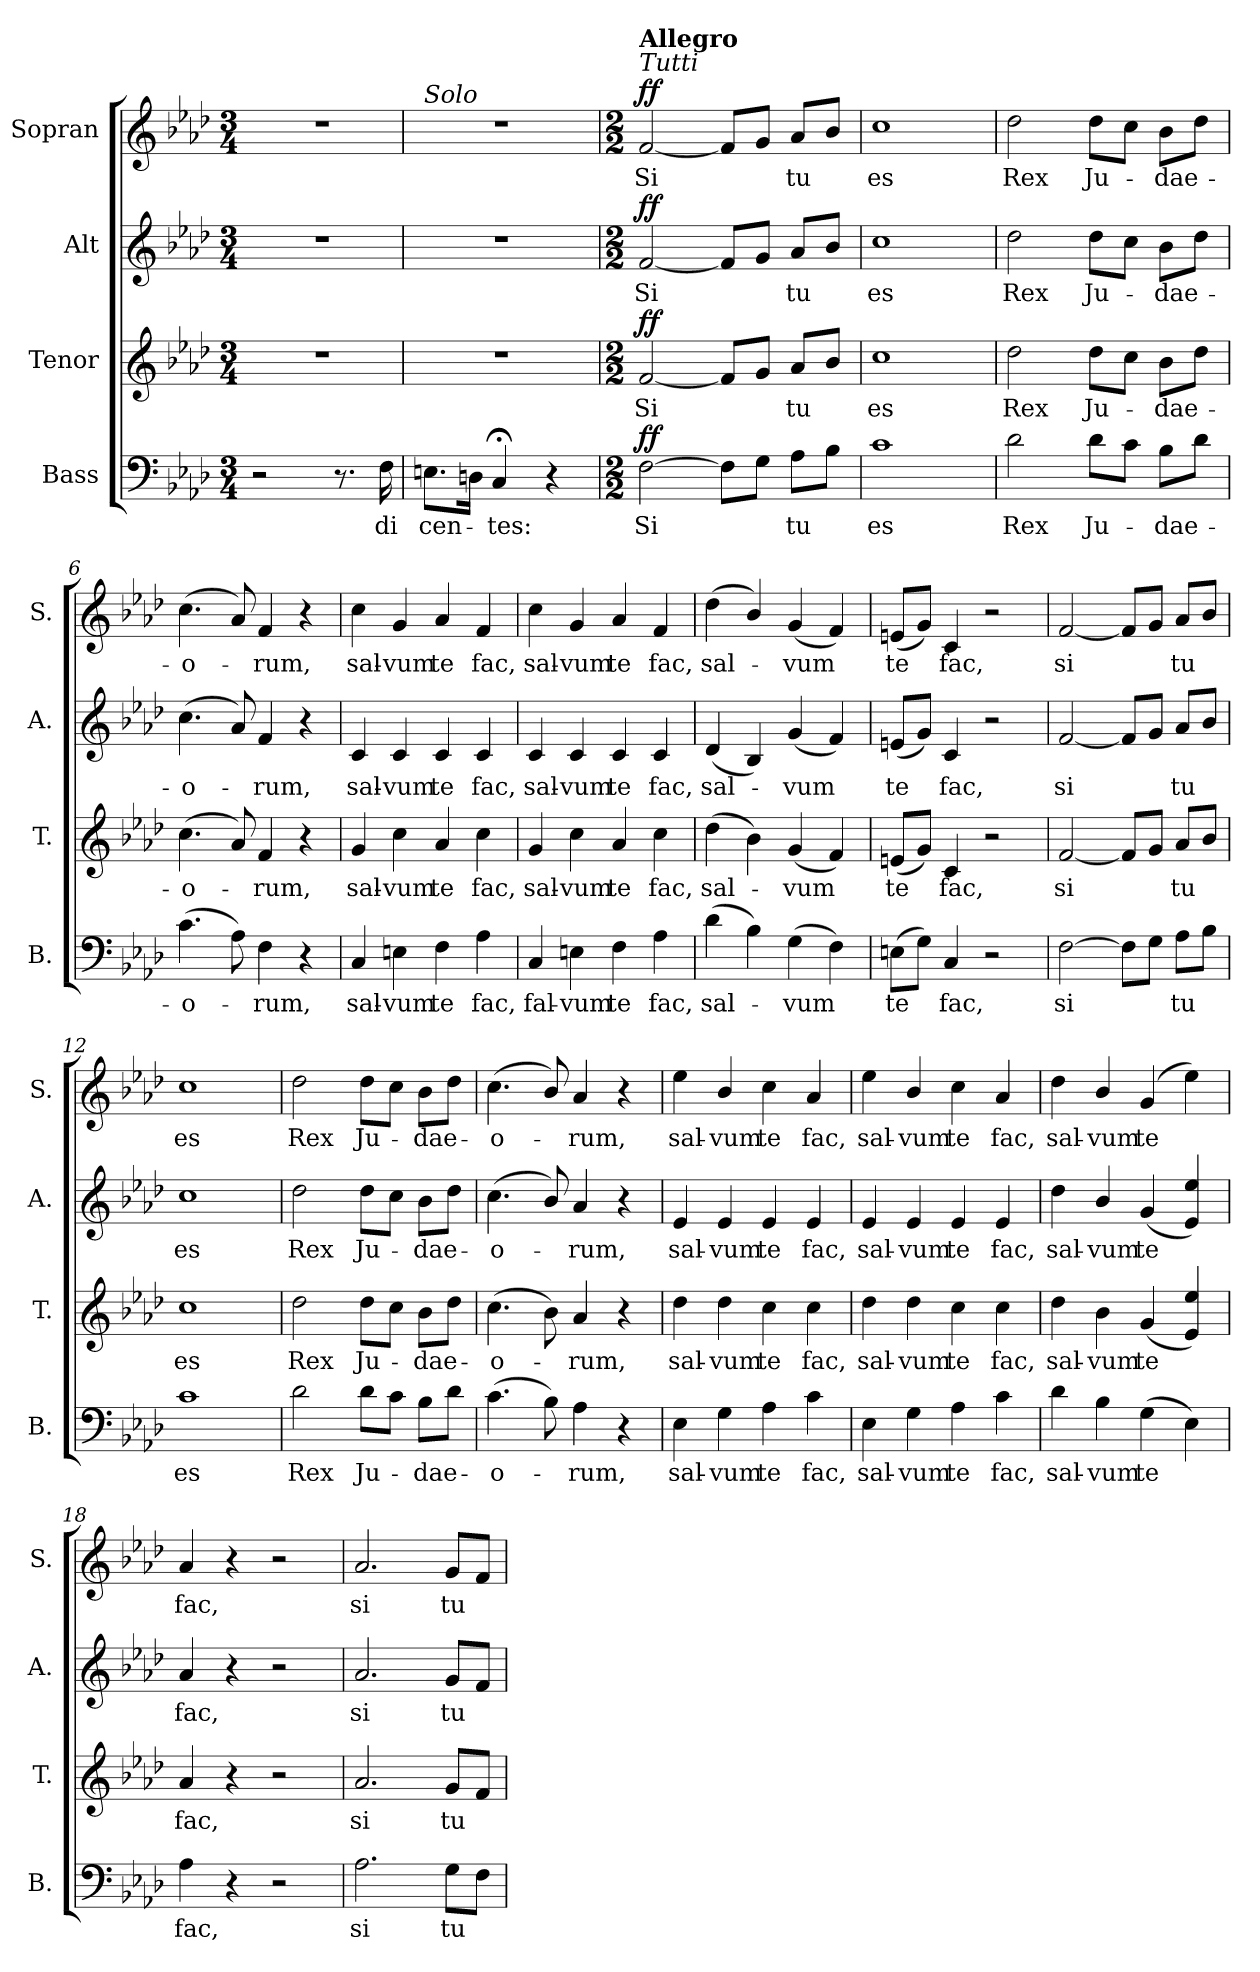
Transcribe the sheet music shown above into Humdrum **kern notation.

**kern	**text	**dynam	**kern	**text	**dynam	**kern	**text	**dynam	**kern	**text	**dynam
*part4	*part4	*part4	*part3	*part3	*part3	*part2	*part2	*part2	*part1	*part1	*part1
*staff4	*staff4	*staff4	*staff3	*staff3	*staff3	*staff2	*staff2	*staff2	*staff1	*staff1	*staff1
*I"Bass	*	*	*I"Tenor	*	*	*I"Alt	*	*	*I"Sopran	*	*
*I'B.	*	*	*I'T.	*	*	*I'A.	*	*	*I'S.	*	*
*clefF4	*	*	*clefG2	*	*	*clefG2	*	*	*clefG2	*	*
*k[b-e-a-d-]	*	*	*k[b-e-a-d-]	*	*	*k[b-e-a-d-]	*	*	*k[b-e-a-d-]	*	*
*A-:	*	*	*A-:	*	*	*A-:	*	*	*A-:	*	*
*M3/4	*	*	*M3/4	*	*	*M3/4	*	*	*M3/4	*	*
=1	=1	=1	=1	=1	=1	=1	=1	=1	=1	=1	=1
2r	.	.	2.r	.	.	2.r	.	.	2.r	.	.
8.r	.	.	.	.	.	.	.	.	.	.	.
!	!LO:LY:b	!	!	!	!	!	!	!	!	!	!
16F\	di	.	.	.	.	.	.	.	.	.	.
=2	=2	=2	=2	=2	=2	=2	=2	=2	=2	=2	=2
!	!	!	!	!	!	!	!	!	!LO:TX:a:i:t=Solo	!	!
!	!LO:LY:b	!	!	!	!	!	!	!	!	!	!
8.En\L	cen-	.	2.r	.	.	2.r	.	.	2.r	.	.
16Dn\Jk	.	.	.	.	.	.	.	.	.	.	.
!	!LO:LY:b	!	!	!	!	!	!	!	!	!	!
4C;</	-tes:	.	.	.	.	.	.	.	.	.	.
4r	.	.	.	.	.	.	.	.	.	.	.
=3	=3	=3	=3	=3	=3	=3	=3	=3	=3	=3	=3
*M2/2	*	*	*M2/2	*	*	*M2/2	*	*	*M2/2	*	*
!	!	!	!	!	!	!	!	!	!LO:TX:a:i:t=Tutti	!	!
!	!	!	!	!	!	!	!	!	!LO:TX:a:B:t=Allegro	!	!
!	!LO:LY:b	!LO:DY:a	!	!LO:LY:b	!LO:DY:a	!	!LO:LY:b	!LO:DY:a	!	!LO:LY:b	!LO:DY:a
[2F\	Si	ff	[2f/	Si	ff	[2f/	Si	ff	[2f/	Si	ff
8F\L]	.	.	8f/L]	.	.	8f/L]	.	.	8f/L]	.	.
8G\J	.	.	8g/J	.	.	8g/J	.	.	8g/J	.	.
!	!LO:LY:b	!	!	!LO:LY:b	!	!	!LO:LY:b	!	!	!LO:LY:b	!
8A-\L	tu	.	8a-/L	tu	.	8a-/L	tu	.	8a-/L	tu	.
8B-\J	.	.	8b-/J	.	.	8b-/J	.	.	8b-/J	.	.
=4	=4	=4	=4	=4	=4	=4	=4	=4	=4	=4	=4
!	!LO:LY:b	!	!	!LO:LY:b	!	!	!LO:LY:b	!	!	!LO:LY:b	!
1c	es	.	1cc	es	.	1cc	es	.	1cc	es	.
=5	=5	=5	=5	=5	=5	=5	=5	=5	=5	=5	=5
!	!LO:LY:b	!	!	!LO:LY:b	!	!	!LO:LY:b	!	!	!LO:LY:b	!
2d-\	Rex	.	2dd-\	Rex	.	2dd-\	Rex	.	2dd-\	Rex	.
!	!LO:LY:b	!	!	!LO:LY:b	!	!	!LO:LY:b	!	!	!LO:LY:b	!
8d-\L	Ju-	.	8dd-\L	Ju-	.	8dd-\L	Ju-	.	8dd-\L	Ju-	.
8c\J	.	.	8cc\J	.	.	8cc\J	.	.	8cc\J	.	.
!	!LO:LY:b	!	!	!LO:LY:b	!	!	!LO:LY:b	!	!	!LO:LY:b	!
8B-\L	-dae-	.	8b-\L	-dae-	.	8b-\L	-dae-	.	8b-\L	-dae-	.
8d-\J	.	.	8dd-\J	.	.	8dd-\J	.	.	8dd-\J	.	.
!!LO:LB:g=z
=6	=6	=6	=6	=6	=6	=6	=6	=6	=6	=6	=6
!	!LO:LY:b	!	!	!LO:LY:b	!	!	!LO:LY:b	!	!	!LO:LY:b	!
(>4.c\	-o-	.	(>4.cc\	-o-	.	(>4.cc\	-o-	.	(>4.cc\	-o-	.
8A-\)	.	.	8a-/)	.	.	8a-/)	.	.	8a-/)	.	.
!	!LO:LY:b	!	!	!LO:LY:b	!	!	!LO:LY:b	!	!	!LO:LY:b	!
4F\	-rum,	.	4f/	-rum,	.	4f/	-rum,	.	4f/	-rum,	.
4r	.	.	4r	.	.	4r	.	.	4r	.	.
=7	=7	=7	=7	=7	=7	=7	=7	=7	=7	=7	=7
!	!LO:LY:b	!	!	!LO:LY:b	!	!	!LO:LY:b	!	!	!LO:LY:b	!
4C/	sal-	.	4g/	sal-	.	4c/	sal-	.	4cc\	sal-	.
!	!LO:LY:b	!	!	!LO:LY:b	!	!	!LO:LY:b	!	!	!LO:LY:b	!
4En\	-vum	.	4cc\	-vum	.	4c/	-vum	.	4g/	-vum	.
!	!LO:LY:b	!	!	!LO:LY:b	!	!	!LO:LY:b	!	!	!LO:LY:b	!
4F\	te	.	4a-/	te	.	4c/	te	.	4a-/	te	.
!	!LO:LY:b	!	!	!LO:LY:b	!	!	!LO:LY:b	!	!	!LO:LY:b	!
4A-\	fac,	.	4cc\	fac,	.	4c/	fac,	.	4f/	fac,	.
=8	=8	=8	=8	=8	=8	=8	=8	=8	=8	=8	=8
!	!LO:LY:b	!	!	!LO:LY:b	!	!	!LO:LY:b	!	!	!LO:LY:b	!
4C/	fal-	.	4g/	sal-	.	4c/	sal-	.	4cc\	sal-	.
!	!LO:LY:b	!	!	!LO:LY:b	!	!	!LO:LY:b	!	!	!LO:LY:b	!
4En\	-vum	.	4cc\	-vum	.	4c/	-vum	.	4g/	-vum	.
!	!LO:LY:b	!	!	!LO:LY:b	!	!	!LO:LY:b	!	!	!LO:LY:b	!
4F\	te	.	4a-/	te	.	4c/	te	.	4a-/	te	.
!	!LO:LY:b	!	!	!LO:LY:b	!	!	!LO:LY:b	!	!	!LO:LY:b	!
4A-\	fac,	.	4cc\	fac,	.	4c/	fac,	.	4f/	fac,	.
=9	=9	=9	=9	=9	=9	=9	=9	=9	=9	=9	=9
!	!LO:LY:b	!	!	!LO:LY:b	!	!	!LO:LY:b	!	!	!LO:LY:b	!
(>4d-\	sal-	.	(>4dd-\	sal-	.	(<4d-/	sal-	.	(>4dd-\	sal-	.
4B-\)	.	.	4b-\)	.	.	4B-/)	.	.	4b-/)	.	.
!	!LO:LY:b	!	!	!LO:LY:b	!	!	!LO:LY:b	!	!	!LO:LY:b	!
(>4G\	-vum	.	(<4g/	-vum	.	(<4g/	-vum	.	(<4g/	-vum	.
4F\)	.	.	4f/)	.	.	4f/)	.	.	4f/)	.	.
=10	=10	=10	=10	=10	=10	=10	=10	=10	=10	=10	=10
!	!LO:LY:b	!	!	!LO:LY:b	!	!	!LO:LY:b	!	!	!LO:LY:b	!
(>8En\L	te	.	(<8en/L	te	.	(<8en/L	te	.	(<8en/L	te	.
8G\J)	.	.	8g/J)	.	.	8g/J)	.	.	8g/J)	.	.
!	!LO:LY:b	!	!	!LO:LY:b	!	!	!LO:LY:b	!	!	!LO:LY:b	!
4C/	fac,	.	4c/	fac,	.	4c/	fac,	.	4c/	fac,	.
2r	.	.	2r	.	.	2r	.	.	2r	.	.
!!LO:LB:g=z
=11	=11	=11	=11	=11	=11	=11	=11	=11	=11	=11	=11
!	!LO:LY:b	!	!	!LO:LY:b	!	!	!LO:LY:b	!	!	!LO:LY:b	!
[2F\	si	.	[2f/	si	.	[2f/	si	.	[2f/	si	.
8F\L]	.	.	8f/L]	.	.	8f/L]	.	.	8f/L]	.	.
8G\J	.	.	8g/J	.	.	8g/J	.	.	8g/J	.	.
!	!LO:LY:b	!	!	!LO:LY:b	!	!	!LO:LY:b	!	!	!LO:LY:b	!
8A-\L	tu	.	8a-/L	tu	.	8a-/L	tu	.	8a-/L	tu	.
8B-\J	.	.	8b-/J	.	.	8b-/J	.	.	8b-/J	.	.
=12	=12	=12	=12	=12	=12	=12	=12	=12	=12	=12	=12
!	!LO:LY:b	!	!	!LO:LY:b	!	!	!LO:LY:b	!	!	!LO:LY:b	!
1c	es	.	1cc	es	.	1cc	es	.	1cc	es	.
=13	=13	=13	=13	=13	=13	=13	=13	=13	=13	=13	=13
!	!LO:LY:b	!	!	!LO:LY:b	!	!	!LO:LY:b	!	!	!LO:LY:b	!
2d-\	Rex	.	2dd-\	Rex	.	2dd-\	Rex	.	2dd-\	Rex	.
!	!LO:LY:b	!	!	!LO:LY:b	!	!	!LO:LY:b	!	!	!LO:LY:b	!
8d-\L	Ju-	.	8dd-\L	Ju-	.	8dd-\L	Ju-	.	8dd-\L	Ju-	.
8c\J	.	.	8cc\J	.	.	8cc\J	.	.	8cc\J	.	.
!	!LO:LY:b	!	!	!LO:LY:b	!	!	!LO:LY:b	!	!	!LO:LY:b	!
8B-\L	-dae-	.	8b-\L	-dae-	.	8b-\L	-dae-	.	8b-\L	-dae-	.
8d-\J	.	.	8dd-\J	.	.	8dd-\J	.	.	8dd-\J	.	.
=14	=14	=14	=14	=14	=14	=14	=14	=14	=14	=14	=14
!	!LO:LY:b	!	!	!LO:LY:b	!	!	!LO:LY:b	!	!	!LO:LY:b	!
(>4.c\	-o-	.	(>4.cc\	-o-	.	(>4.cc\	-o-	.	(>4.cc\	-o-	.
8B-\)	.	.	8b-\)	.	.	8b-/)	.	.	8b-/)	.	.
!	!LO:LY:b	!	!	!LO:LY:b	!	!	!LO:LY:b	!	!	!LO:LY:b	!
4A-\	-rum,	.	4a-/	-rum,	.	4a-/	-rum,	.	4a-/	-rum,	.
4r	.	.	4r	.	.	4r	.	.	4r	.	.
=15	=15	=15	=15	=15	=15	=15	=15	=15	=15	=15	=15
!	!LO:LY:b	!	!	!LO:LY:b	!	!	!LO:LY:b	!	!	!LO:LY:b	!
4E-\	sal-	.	4dd-\	sal-	.	4e-/	sal-	.	4ee-\	sal-	.
!	!LO:LY:b	!	!	!LO:LY:b	!	!	!LO:LY:b	!	!	!LO:LY:b	!
4G\	-vum	.	4dd-\	-vum	.	4e-/	-vum	.	4b-/	-vum	.
!	!LO:LY:b	!	!	!LO:LY:b	!	!	!LO:LY:b	!	!	!LO:LY:b	!
4A-\	te	.	4cc\	te	.	4e-/	te	.	4cc\	te	.
!	!LO:LY:b	!	!	!LO:LY:b	!	!	!LO:LY:b	!	!	!LO:LY:b	!
4c\	fac,	.	4cc\	fac,	.	4e-/	fac,	.	4a-/	fac,	.
!!LO:PB:g=z
=16	=16	=16	=16	=16	=16	=16	=16	=16	=16	=16	=16
!	!LO:LY:b	!	!	!LO:LY:b	!	!	!LO:LY:b	!	!	!LO:LY:b	!
4E-\	sal-	.	4dd-\	sal-	.	4e-/	sal-	.	4ee-\	sal-	.
!	!LO:LY:b	!	!	!LO:LY:b	!	!	!LO:LY:b	!	!	!LO:LY:b	!
4G\	-vum	.	4dd-\	-vum	.	4e-/	-vum	.	4b-/	-vum	.
!	!LO:LY:b	!	!	!LO:LY:b	!	!	!LO:LY:b	!	!	!LO:LY:b	!
4A-\	te	.	4cc\	te	.	4e-/	te	.	4cc\	te	.
!	!LO:LY:b	!	!	!LO:LY:b	!	!	!LO:LY:b	!	!	!LO:LY:b	!
4c\	fac,	.	4cc\	fac,	.	4e-/	fac,	.	4a-/	fac,	.
=17	=17	=17	=17	=17	=17	=17	=17	=17	=17	=17	=17
!	!LO:LY:b	!	!	!LO:LY:b	!	!	!LO:LY:b	!	!	!LO:LY:b	!
4d-\	sal-	.	4dd-\	sal-	.	4dd-\	sal-	.	4dd-\	sal-	.
!	!LO:LY:b	!	!	!LO:LY:b	!	!	!LO:LY:b	!	!	!LO:LY:b	!
4B-\	-vum	.	4b-\	-vum	.	4b-/	-vum	.	4b-/	-vum	.
!	!LO:LY:b	!	!	!LO:LY:b	!	!	!LO:LY:b	!	!	!LO:LY:b	!
(>4G\	te	.	(>4g/	te	.	(<4g/	te	.	(>4g/	te	.
4E-\)	.	.	4e-/ 4ee-/)	.	.	4e-/ 4ee-/)	.	.	4ee-\)	.	.
=18	=18	=18	=18	=18	=18	=18	=18	=18	=18	=18	=18
!	!LO:LY:b	!	!	!LO:LY:b	!	!	!LO:LY:b	!	!	!LO:LY:b	!
4A-\	fac,	.	4a-/	fac,	.	4a-/	fac,	.	4a-/	fac,	.
4r	.	.	4r	.	.	4r	.	.	4r	.	.
2r	.	.	2r	.	.	2r	.	.	2r	.	.
=19	=19	=19	=19	=19	=19	=19	=19	=19	=19	=19	=19
!	!LO:LY:b	!	!	!LO:LY:b	!	!	!LO:LY:b	!	!	!LO:LY:b	!
2.A-\	si	.	2.a-/	si	.	2.a-/	si	.	2.a-/	si	.
!	!LO:LY:b	!	!	!LO:LY:b	!	!	!LO:LY:b	!	!	!LO:LY:b	!
8G\L	tu	.	8g/L	tu	.	8g/L	tu	.	8g/L	tu	.
8F\J	.	.	8f/J	.	.	8f/J	.	.	8f/J	.	.
=	=	=	=	=	=	=	=	=	=	=	=
*-	*-	*-	*-	*-	*-	*-	*-	*-	*-	*-	*-
